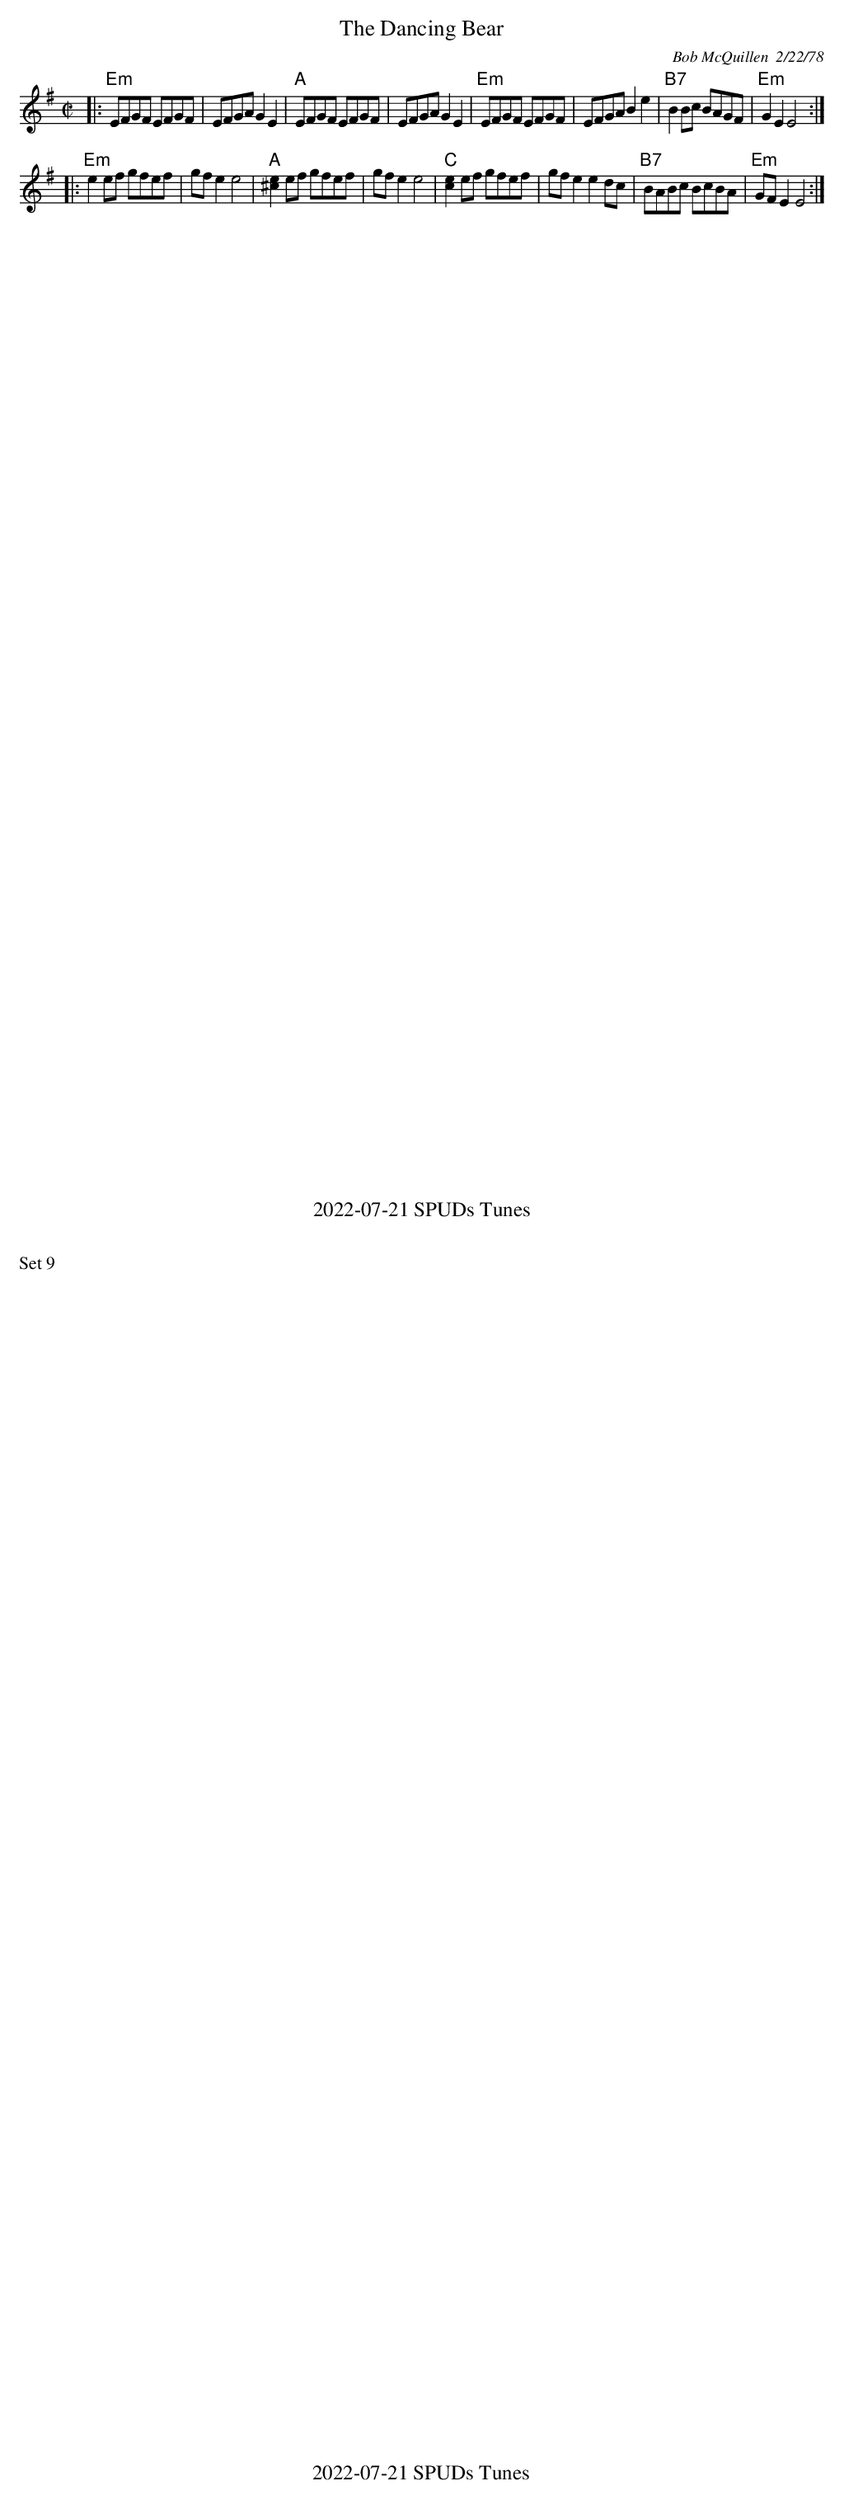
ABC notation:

X:1
T:Dancing Bear, The
C:Bob McQuillen  2/22/78
M:C|
L:1/8
K:Em
|: "Em"EFGF EFGF | EFGA G2E2 | "A"EFGF EFGF | EFGA G2E2 |\
"Em"EFGF EFGF | EFGA B2e2 | "B7"B2Bc BAGF | "Em"G2E2 E4 :|
|: "Em"e2ef gfef | gfe2 e4 | "A"[^c2e2]ef gfef | gfe2 e4 |\
 "C"[c2e2]ef gfef | gfe2 e2dc | "B7"BABc BcBA | "Em"GFE2 E4 :|
